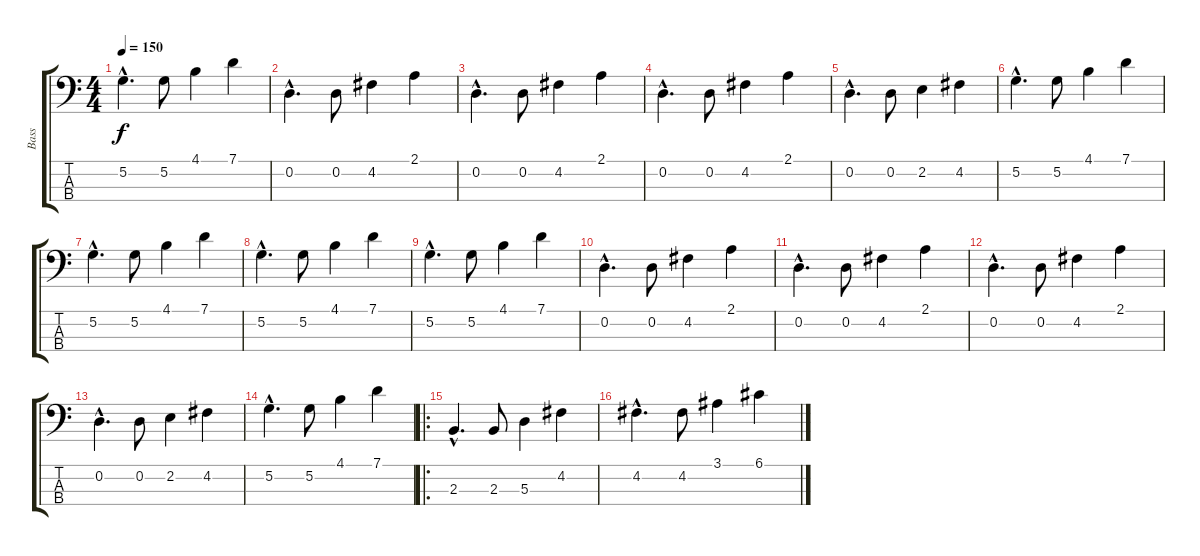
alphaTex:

\track ("Bass" "Bass") {instrument electricbassfinger}
\staff {score tabs}
\tuning (G2 D2 A1 E1) {hide}
\ts (4 4)
\tempo 150
\clef f4
\ks c
5.2{hac}.4{d dy f} 5.2.8 4.1.4 7.1.4 |
0.2{hac}.4{d} 0.2.8 4.2.4 2.1.4 |
0.2{hac}.4{d} 0.2.8 4.2.4 2.1.4 |
0.2{hac}.4{d} 0.2.8 4.2.4 2.1.4 |
0.2{hac}.4{d} 0.2.8 2.2.4 4.2.4 |
5.2{hac}.4{d} 5.2.8 4.1.4 7.1.4 |
5.2{hac}.4{d} 5.2.8 4.1.4 7.1.4 |
5.2{hac}.4{d} 5.2.8 4.1.4 7.1.4 |
5.2{hac}.4{d} 5.2.8 4.1.4 7.1.4 |
0.2{hac}.4{d} 0.2.8 4.2.4 2.1.4 |
0.2{hac}.4{d} 0.2.8 4.2.4 2.1.4 |
0.2{hac}.4{d} 0.2.8 4.2.4 2.1.4 |
0.2{hac}.4{d} 0.2.8 2.2.4 4.2.4 |
5.2{hac}.4{d} 5.2.8 4.1.4 7.1.4 |
\ro
2.3{hac}.4{d} 2.3.8 5.3.4 4.2.4 |
4.2{hac}.4{d} 4.2.8 3.1.4 6.1.4
